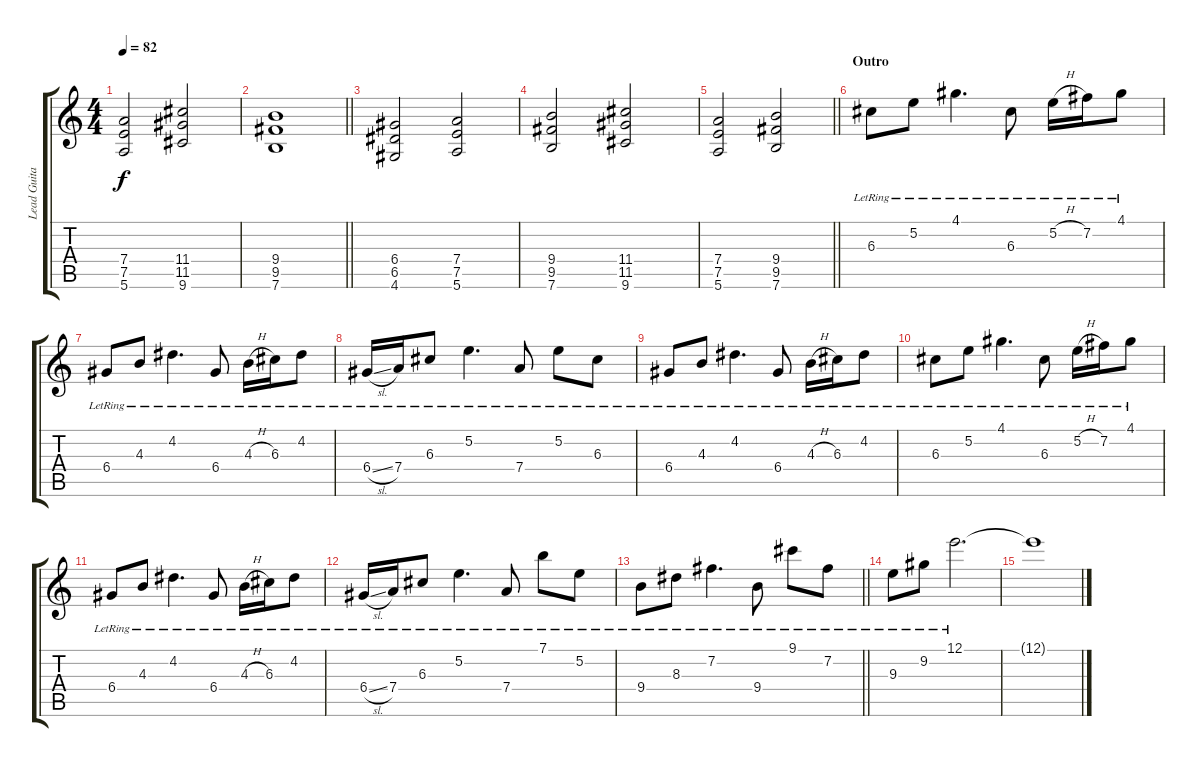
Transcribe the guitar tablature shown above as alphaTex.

\track ("Lead Guitar" "Lead Guita") {instrument electricguitarjazz}
\staff {score tabs}
\tuning (E4 B3 G3 D3 A2 E2) {hide}
\ts (4 4)
\tempo 82
\clef g2
\ks c
(7.4 7.5 5.6).2{dy f} (11.4 11.5 9.6).2 |
\barLineRight lightlight
(9.4 9.5 7.6).1 |
(6.4 6.5 4.6).2 (7.4 7.5 5.6).2 |
(9.4 9.5 7.6).2 (11.4 11.5 9.6).2 |
\barLineRight lightlight
(7.4 7.5 5.6).2 (9.4 9.5 7.6).2 |
\section ("" "Outro")
6.3{lr}.8 5.2{lr}.8 4.1{lr}.4{d} 6.3{lr}.8 5.2{h lr}.16 7.2{lr}.16 4.1{lr}.8 |
6.4{lr}.8 4.3{lr}.8 4.2{lr}.4{d} 6.4{lr}.8 4.3{h lr}.16 6.3{lr}.16 4.2{lr}.8 |
6.4{sl lr}.16 7.4{lr}.16 6.3{lr}.8 5.2{lr}.4{d} 7.4{lr}.8 5.2{lr}.8 6.3{lr}.8 |
6.4{lr}.8{volume 0} 4.3{lr}.8 4.2{lr}.4{d} 6.4{lr}.8 4.3{h lr}.16 6.3{lr}.16 4.2{lr}.8 |
6.3{lr}.8 5.2{lr}.8 4.1{lr}.4{d} 6.3{lr}.8 5.2{h lr}.16 7.2{lr}.16 4.1{lr}.8 |
6.4{lr}.8 4.3{lr}.8 4.2{lr}.4{d} 6.4{lr}.8 4.3{h lr}.16 6.3{lr}.16 4.2{lr}.8 |
6.4{sl lr}.16 7.4{lr}.16 6.3{lr}.8 5.2{lr}.4{d} 7.4{lr}.8 7.1{lr}.8 5.2{lr}.8 |
\barLineRight lightlight
9.4{lr}.8 8.3{lr}.8 7.2{lr}.4{d} 9.4{lr}.8 9.1{lr}.8 7.2{lr}.8 |
9.3{lr}.8 9.2{lr}.8 12.1{lr}.2{d} |
12.1{t}.1
